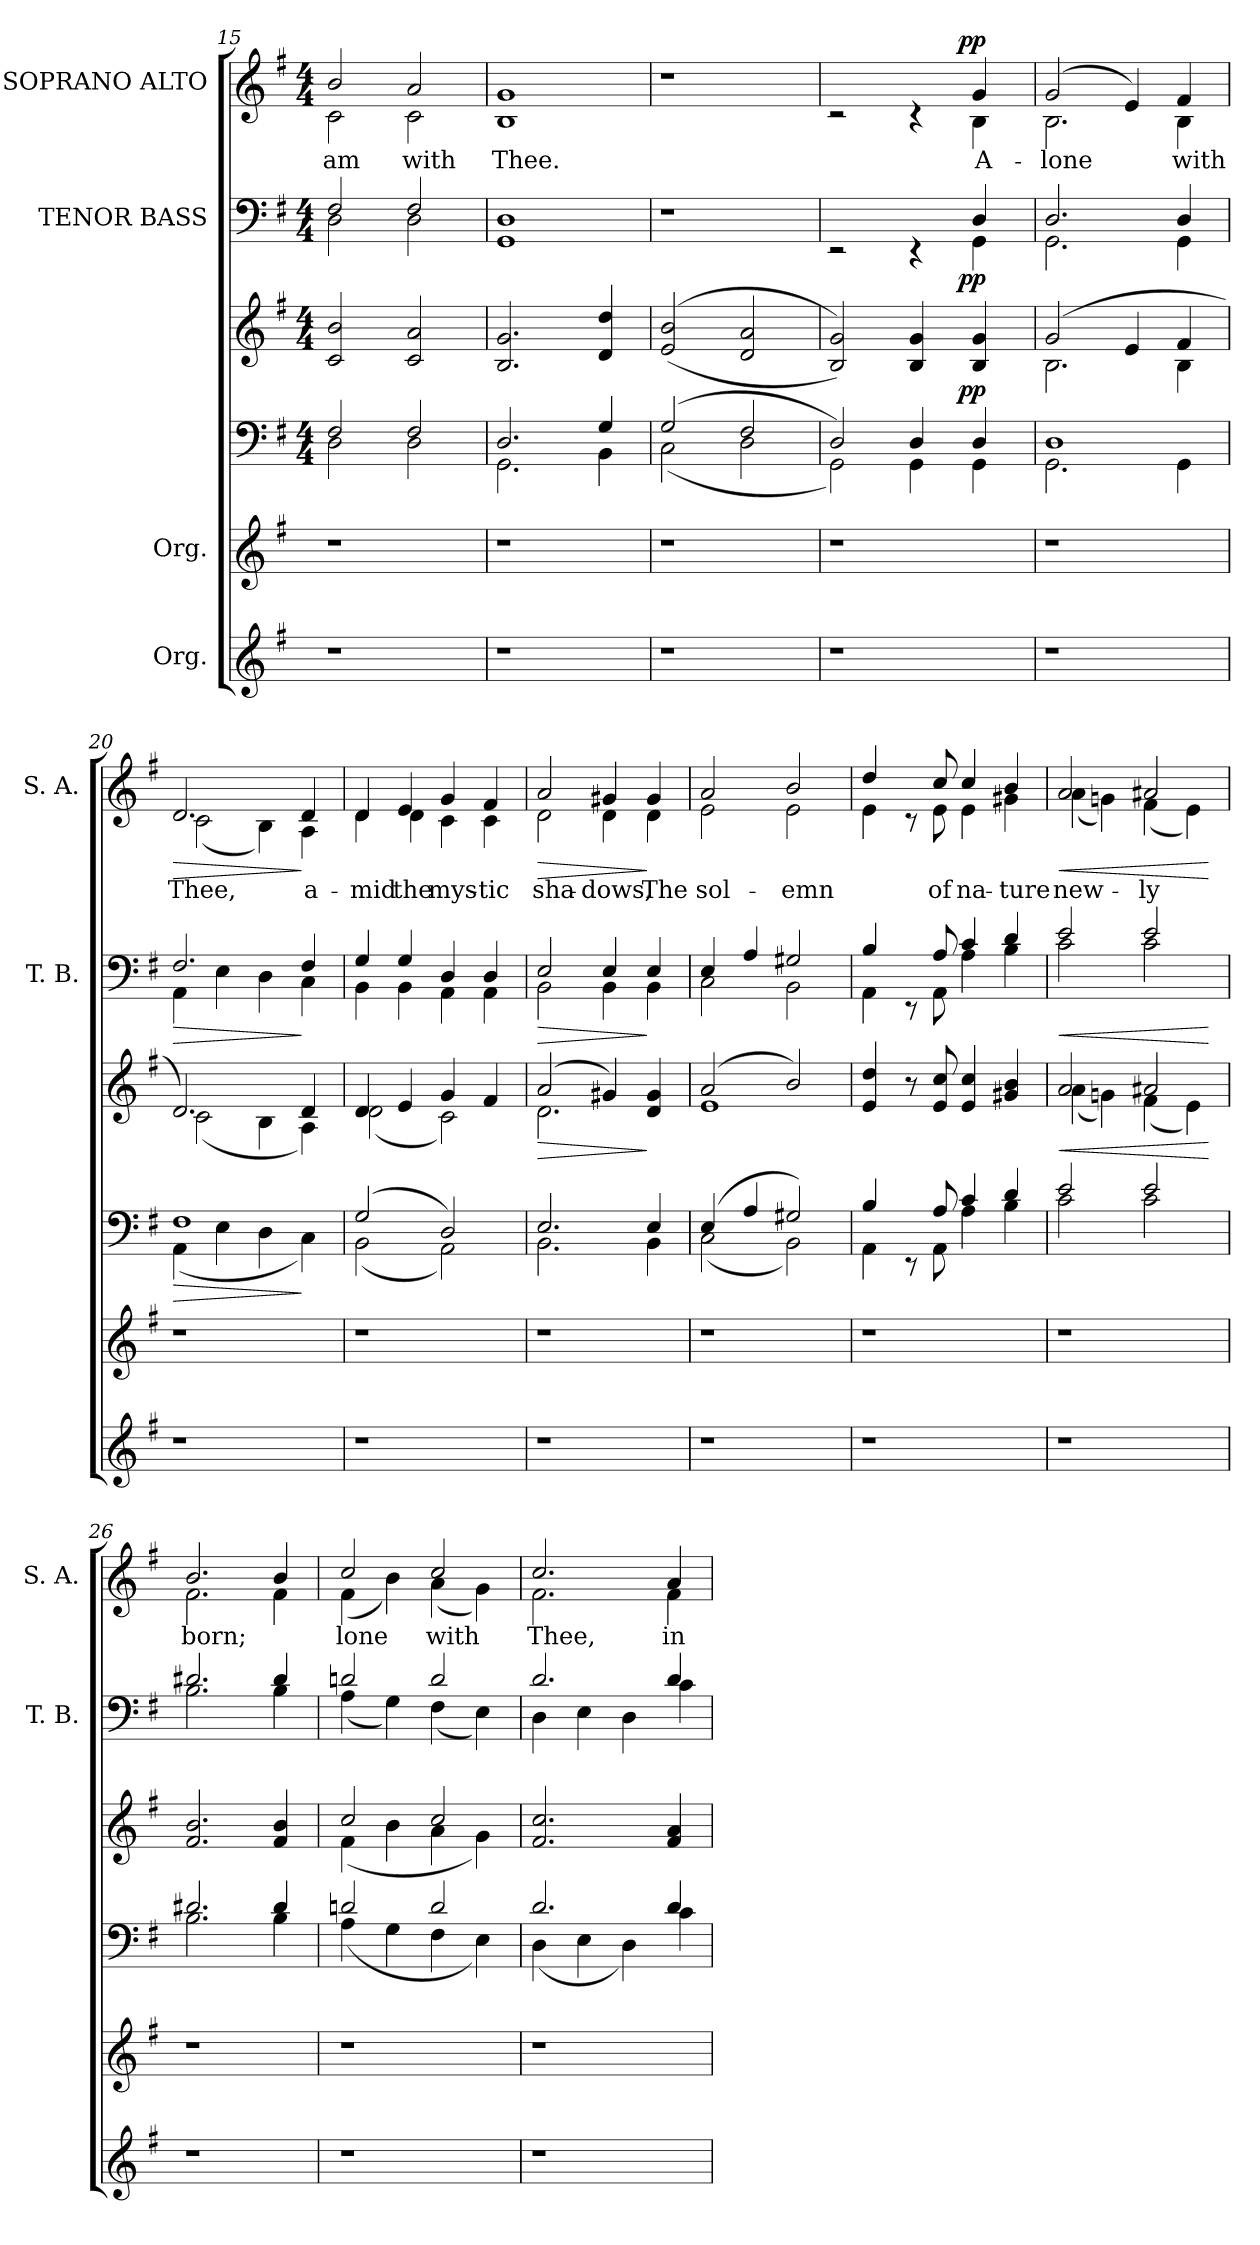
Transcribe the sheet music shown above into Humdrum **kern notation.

**kern	**kern	**kern	**dynam	**kern	**dynam	**kern	**dynam	**kern	**text	**dynam
*part6	*part5	*part4	*part4	*part3	*part3	*part2	*part2	*part1	*part1	*part1
*staff6	*staff5	*staff4	*staff4	*staff3	*staff3	*staff2	*staff2	*staff1	*staff1	*staff1
*I"Org.	*I"Org.	*	*	*	*	*I"TENOR BASS	*	*I"SOPRANO ALTO	*	*
*	*	*	*	*	*	*I'T. B.	*	*I'S. A.	*	*
*clefG2	*clefG2	*clefF4	*	*clefG2	*	*clefF4	*	*clefG2	*	*
*	*	*	*	*	*	*ITrd7c12	*	*	*	*
*k[f#]	*k[f#]	*k[f#]	*	*k[f#]	*	*k[f#]	*	*k[f#]	*	*
*G:	*G:	*G:	*	*G:	*	*G:	*	*G:	*	*
*	*	*M4/4	*	*M4/4	*	*M4/4	*	*M4/4	*	*
=15	=15	=15	=15	=15	=15	=15	=15	=15	=15	=15
*	*	*^	*	*	*	*^	*	*	*	*
!	!	!	!	!	!	!	!	!	!	!	!LO:LY:b	!
*	*	*	*	*	*	*	*	*	*	*^	*	*
1r	1r	2F#/	2D\	.	2c/ 2b/	.	2FF#/	2DD\	.	2b/	2c\	am	.
!	!	!	!	!	!	!	!	!	!	!	!	!LO:LY:b	!
.	.	2F#/	2D\	.	2c/ 2a/	.	2FF#/	2DD\	.	2a/	2c\	with	.
!!LO:PB:g=z
=16	=16	=16	=16	=16	=16	=16	=16	=16	=16	=16	=16	=16	=16
!	!	!	!	!	!	!	!	!	!	!	!	!LO:LY:b	!
*	*	*	*	*	*	*	*v	*v	*	*	*	*	*
*	*	*	*	*	*	*	*	*	*v	*v	*	*
1r	1r	2.D/	2.GG\	.	2.B/ 2.g/	.	1GGG 1DD	.	1B 1g	Thee.	.
.	.	4G/	4BB\	.	4d/ 4dd/	.	.	.	.	.	.
=17	=17	=17	=17	=17	=17	=17	=17	=17	=17	=17	=17
1r	1r	(2G/	(<2C\	.	((<2e/ 2b/	.	1r	.	1r	.	.
.	.	2F#/	2D\	.	2d/ 2a/	.	.	.	.	.	.
=18	=18	=18	=18	=18	=18	=18	=18	=18	=18	=18	=18
*	*	*	*^	*	*	*	*^	*	*^	*	*
*	*	*	*	*	*	*	*	*	*^	*	*	*^	*	*
1r	1r	2D/)	2GG\)	2ryy	.	2B/ 2g/))	.	2.ryy	2rEE	2ryy	.	2.ryy	2rc	2ryy	.	.
.	.	4D/	4GG\	8..ryy	.	4B/ 4g/	.	.	4rEE	8..ryy	.	.	4rc	8..ryy	.	.
!	!	!	!	!	!LO:DY:a	!	!	!	!	!	!LO:DY:b	!	!	!	!	!LO:DY:a
.	.	.	.	4ryy	pp	.	.	.	.	4ryy	pp	.	.	4ryy	.	pp
!	!	!	!	!	!	!	!	!	!	!	!	!	!	!	!LO:LY:b	!
.	.	4D/	4GG\	.	.	4B/ 4g/	.	4DD/	4GGG\	.	.	4g/	4B\	.	A-	.
.	.	.	.	32ryy	.	.	.	.	.	32ryy	.	.	.	32ryy	.	.
=19	=19	=19	=19	=19	=19	=19	=19	=19	=19	=19	=19	=19	=19	=19	=19	=19
*	*	*	*	*	*	*^	*	*	*	*	*	*	*	*	*	*
!	!	!	!	!	!	!	!	!	!	!	!	!	!	!	!	!LO:LY:b	!
*	*	*	*	*	*	*	*	*	*	*v	*v	*	*	*	*	*	*
*	*	*	*v	*v	*	*	*	*	*	*	*	*	*v	*v	*	*
1r	1r	1D	2.GG\	.	(2g/	2.B\	.	2.DD/	2.GGG\	.	(2g/	2.B\	-lone	.
.	.	.	.	.	4e/	.	.	.	.	.	4e/)	.	.	.
!	!	!	!	!	!	!	!	!	!	!	!	!	!LO:LY:b	!
.	.	.	4GG\	.	4f#/	4B\	.	4DD/	4GGG\	.	4f#/	4B\	with	.
=20	=20	=20	=20	=20	=20	=20	=20	=20	=20	=20	=20	=20	=20	=20
!	!	!	!	!LO:HP:b	!	!	!	!	!	!LO:HP:b	!	!	!LO:LY:b	!LO:HP:b
1r	1r	1F#	(<4AA\	>	2.d/)	(<2c\	.	2.FF#/	4AAA\	>	2.d/	(<2c\	-Thee,	>
.	.	.	4E\	.	.	.	.	.	4EE\	.	.	.	.	.
.	.	.	4D\	.	.	4B\	.	.	4DD\	.	.	4B\)	.	.
!	!	!	!	!	!	!	!	!	!	!	!	!	!LO:LY:b	!
.	.	.	4C\)	]	4d/	4A\)	.	4FF#/	4CC\	]	4d/	4A\	a-	]
=21	=21	=21	=21	=21	=21	=21	=21	=21	=21	=21	=21	=21	=21	=21
!	!	!	!	!	!	!	!	!	!	!	!	!	!LO:LY:b	!
1r	1r	(2G/	(<2BB\	.	4d/	(<2d\	.	4GG/	4BBB\	.	4d/	4d\	mid	.
!	!	!	!	!	!	!	!	!	!	!	!	!	!LO:LY:b	!
.	.	.	.	.	4e/	.	.	4GG/	4BBB\	.	4e/	4d\	the	.
!	!	!	!	!	!	!	!	!	!	!	!	!	!LO:LY:b	!
.	.	2D/)	2AA\)	.	4g/	2c\)	.	4DD/	4AAA\	.	4g/	4c\	mys-	.
!	!	!	!	!	!	!	!	!	!	!	!	!	!LO:LY:b	!
.	.	.	.	.	4f#/	.	.	4DD/	4AAA\	.	4f#/	4c\	-tic	.
!!LO:LB:g=z	!!
=22	=22	=22	=22	=22	=22	=22	=22	=22	=22	=22	=22	=22	=22	=22
!	!	!	!	!	!	!	!LO:HP:b	!	!	!LO:HP:b	!	!	!LO:LY:b	!LO:HP:b
1r	1r	2.E/	2.BB\	.	(2a/	2.d\	>	2EE/	2BBB\	>	2a/	2d\	sha-	>
!	!	!	!	!	!	!	!	!	!	!	!	!	!LO:LY:b	!
.	.	.	.	.	4g#X/)	.	.	4EE/	4BBB\	.	4g#X/	4d\	-dows,	.
!	!	!	!	!	!	!	!	!	!	!	!	!	!LO:LY:b	!
.	.	4E/	4BB\	.	4d/ 4g#/	4ryy	]	4EE/	4BBB\	]	4g#/	4d\	The	]
=23	=23	=23	=23	=23	=23	=23	=23	=23	=23	=23	=23	=23	=23	=23
!	!	!	!	!	!	!	!	!	!	!	!	!	!LO:LY:b	!
1r	1r	(4E/	(<2C\	.	(2a/	1e	.	4EE/	2CC\	.	2a/	2e\	sol-	.
.	.	4A/	.	.	.	.	.	4AA/	.	.	.	.	.	.
!	!	!	!	!	!	!	!	!	!	!	!	!	!LO:LY:b	!
.	.	2G#X/)	2BB\)	.	2b/)	.	.	2GG#X/	2BBB\	.	2b/	2e\	-emn	.
*	*	*	*	*	*v	*v	*	*	*	*	*	*	*	*
=24	=24	=24	=24	=24	=24	=24	=24	=24	=24	=24	=24	=24	=24
!	!	!	!	!	!	!	!	!	!	!	!	!LO:LY:b	!
1r	1r	4B/	4AA\	.	4e/ 4dd/	.	4BB/	4AAA\	.	4dd/	4e\	.	.
.	.	8ryy	8rEE	.	8r	.	8ryy	8rEE	.	8ryy	8rc	.	.
!	!	!	!	!	!	!	!	!	!	!	!	!LO:LY:b	!
.	.	8A/	8AA\	.	8e/ 8cc/	.	8AA/	8AAA\	.	8cc/	8e\	of	.
!	!	!	!	!	!	!	!	!	!	!	!	!LO:LY:b	!
.	.	4c/	4A\	.	4e/ 4cc/	.	4C/	4AA\	.	4cc/	4e\	na-	.
!	!	!	!	!	!	!	!	!	!	!	!	!LO:LY:b	!
.	.	4d/	4B\	.	4g#X/ 4b/	.	4D/	4BB\	.	4b/	4g#X\	-ture	.
=25	=25	=25	=25	=25	=25	=25	=25	=25	=25	=25	=25	=25	=25
!	!	!	!	!	!	!LO:HP:b	!	!	!LO:HP:b	!	!	!LO:LY:b	!LO:HP:b
*	*	*	*	*	*^	*	*	*	*	*	*	*	*
1r	1r	2e/	2c\	.	2a/	(<4a\	<	2E/	2C\	<	2a/	(<4a\	new-	<
.	.	.	.	.	.	4gn\)	.	.	.	.	.	4gn\)	.	.
!	!	!	!	!	!	!	!	!	!	!	!	!	!LO:LY:b	!
.	.	2e/	2c\	.	2a#X/	(<4f#\	.	2E/	2C\	.	2a#X/	(<4f#\	-ly	.
.	.	.	.	.	.	4e\)	.	.	.	.	.	4e\)	.	.
*	*	*v	*v	*	*	*	*	*v	*v	*	*v	*v	*	*
*	*	*	*	*v	*v	*	*	*	*	*	*
.	.	.	.	.	[	.	[	.	.	[
=26	=26	=26	=26	=26	=26	=26	=26	=26	=26	=26
*	*	*^	*	*	*	*^	*	*	*	*
!	!	!	!	!	!	!	!	!	!	!	!LO:LY:b	!
*	*	*	*	*	*	*	*	*	*	*^	*	*
1r	1r	2.d#X/	2.B\	.	2.f#/ 2.b/	.	2.D#X/	2.BB\	.	2.b/	2.f#\	born;	.
!	!	!	!	!	!	!	!	!	!	!	!	!LO:LY:b	!
.	.	4d#/	4B\	.	4f#/ 4b/	.	4D#/	4BB\	.	4b/	4f#\	.	.
!!LO:LB:g=z	!!
=27	=27	=27	=27	=27	=27	=27	=27	=27	=27	=27	=27	=27	=27
*	*	*	*	*	*^	*	*	*	*	*	*	*	*
!	!	!	!	!	!	!	!	!	!	!	!	!	!LO:LY:b	!
1r	1r	2dn/	(<4A\	.	2cc/	(<4f#\	.	2Dn/	(<4AA\	.	2cc/	(<4f#\	-lone	.
.	.	.	4G\	.	.	4b\	.	.	4GG\)	.	.	4b\)	.	.
!	!	!	!	!	!	!	!	!	!	!	!	!	!LO:LY:b	!
.	.	2d/	4F#\	.	2cc/	4a\	.	2D/	(<4FF#\	.	2cc/	(<4a\	with	.
.	.	.	4E\)	.	.	4g\)	.	.	4EE\)	.	.	4g\)	.	.
=28	=28	=28	=28	=28	=28	=28	=28	=28	=28	=28	=28	=28	=28	=28
!	!	!	!	!	!	!	!	!	!	!	!	!	!LO:LY:b	!
*	*	*	*	*	*v	*v	*	*	*	*	*	*	*	*
1r	1r	2.d/	(<4D\	.	2.f#/ 2.cc/	.	2.D/	4DD\	.	2.cc/	2.f#\	Thee,	.
.	.	.	4E\	.	.	.	.	4EE\	.	.	.	.	.
.	.	.	4D\)	.	.	.	.	4DD\	.	.	.	.	.
!	!	!	!	!	!	!	!	!	!	!	!	!LO:LY:b	!
.	.	4d/	4c\	.	4f#/ 4a/	.	4D/	4C\	.	4a/	4f#\	in	.
!	!	!	!	!	!	!	!	!LO:TX:b:t=breath less	!	!	!	!	!
!	!	!	!	!	!	!	!	!LO:TX:b:t=in	!	!	!	!	!
*	*	*	*	*	*	*	*v	*v	*	*	*	*	*
*	*	*v	*v	*	*	*	*	*	*v	*v	*	*
=	=	=	=	=	=	=	=	=	=	=
*-	*-	*-	*-	*-	*-	*-	*-	*-	*-	*-
